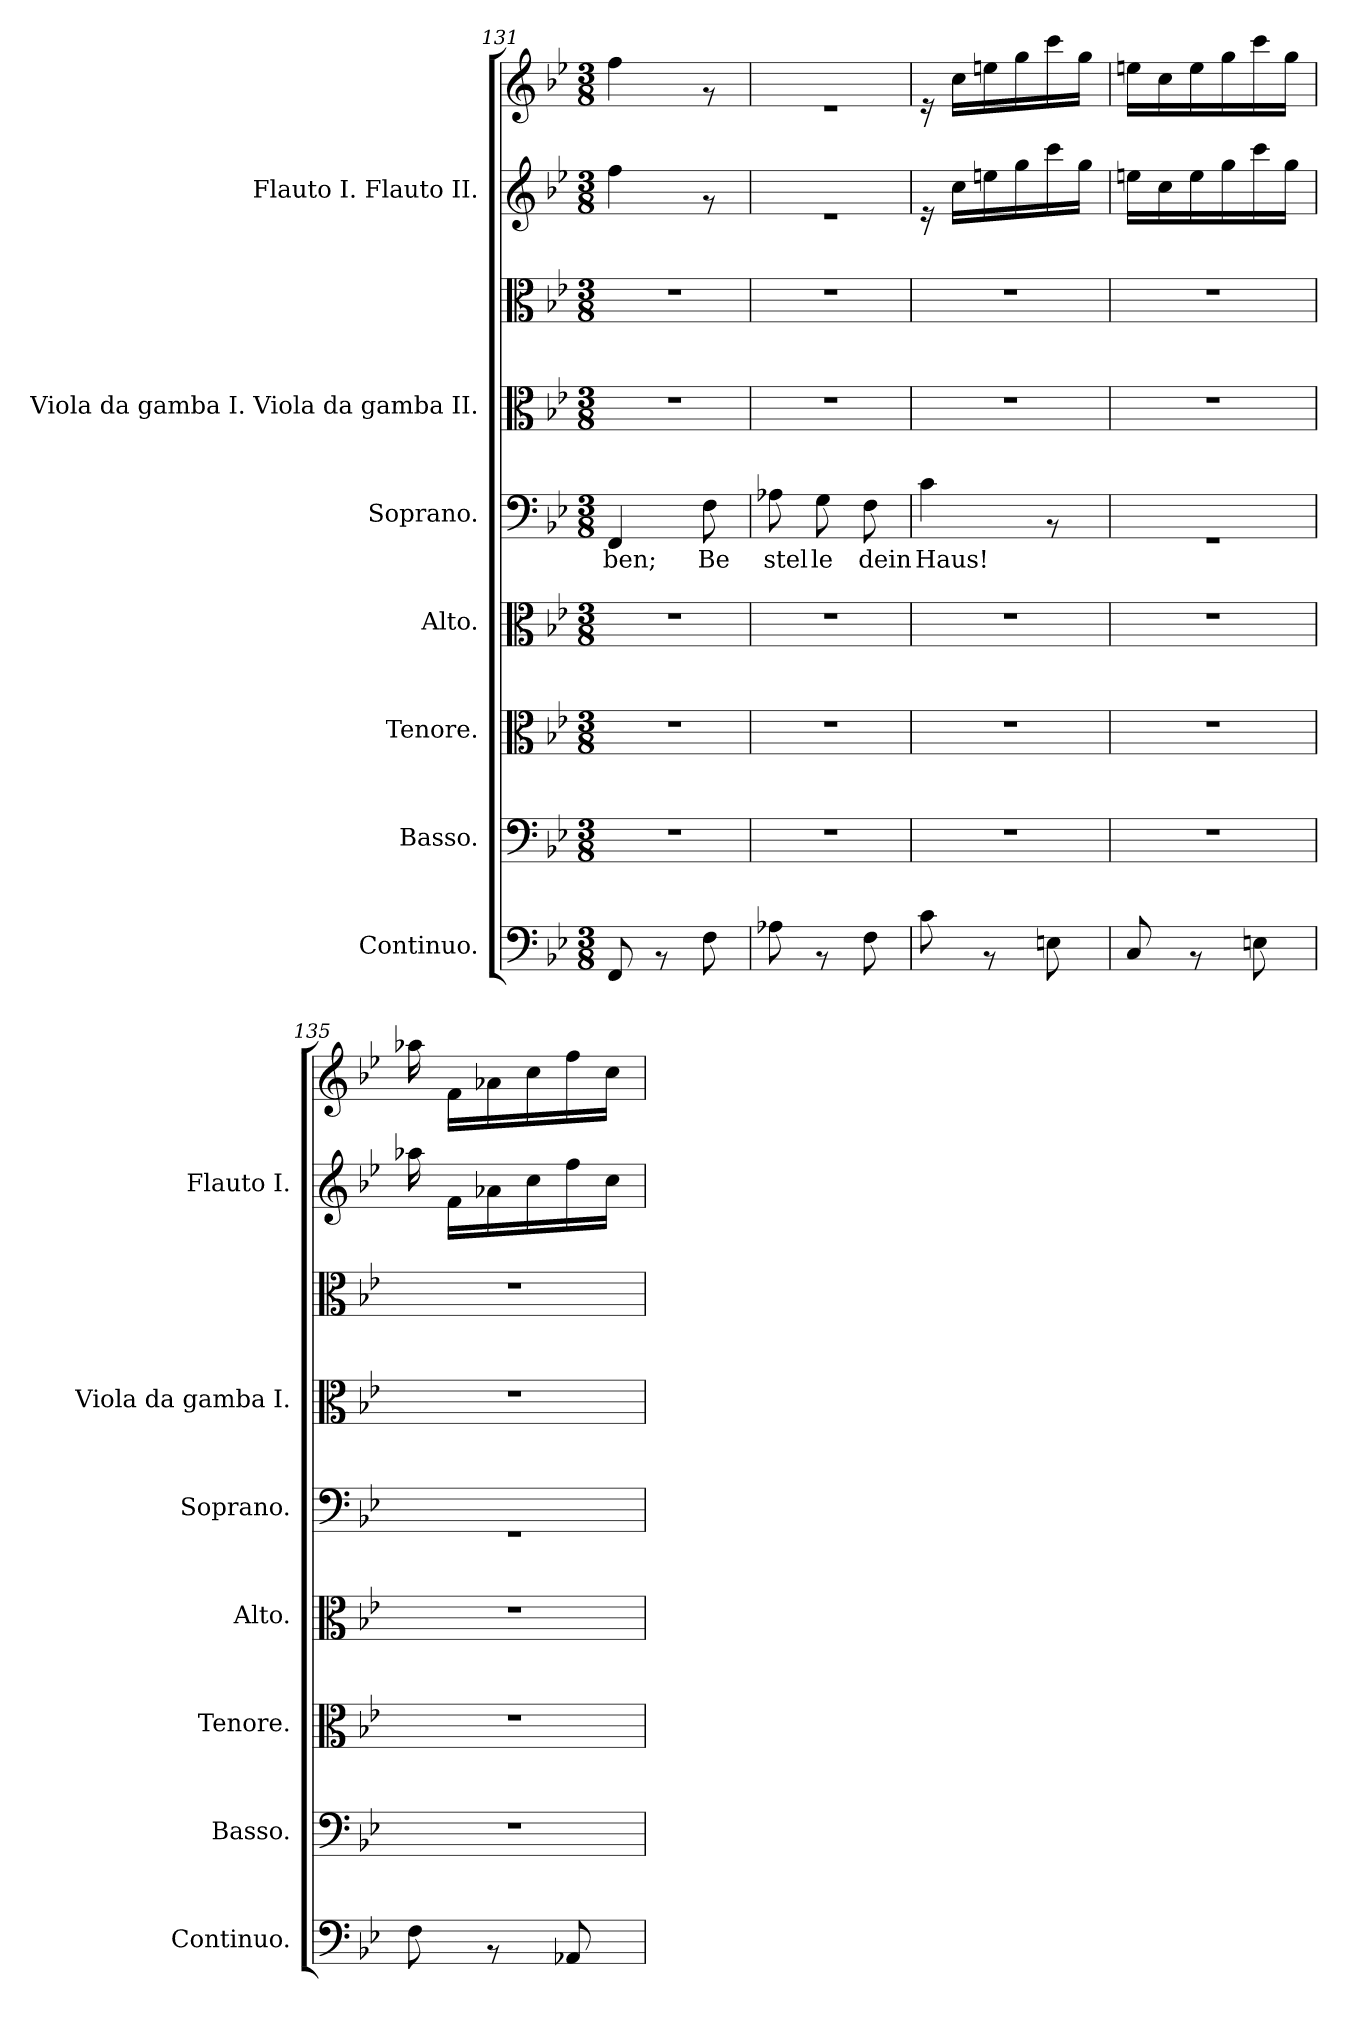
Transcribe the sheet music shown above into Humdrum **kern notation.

**kern	**kern	**kern	**kern	**kern	**text	**kern	**kern	**kern	**kern
*part7	*part6	*part5	*part4	*part3	*part3	*part2	*part2	*part1	*part1
*staff9	*staff8	*staff7	*staff6	*staff5	*staff5	*staff4	*staff3	*staff2	*staff1
*I"Continuo.	*I"Basso.	*I"Tenore.	*I"Alto.	*I"Soprano.	*	*I"Viola da gamba I. Viola da gamba II.	*	*I"Flauto I. Flauto II.	*
*I'Continuo.	*I'Basso.	*I'Tenore.	*I'Alto.	*I'Soprano.	*	*I'Viola da gamba I.	*	*I'Flauto I.	*
*clefF4	*clefF4	*clefC3	*clefC3	*clefF4	*	*clefC3	*clefC3	*clefG2	*clefG2
*k[b-e-]	*k[b-e-]	*k[b-e-]	*k[b-e-]	*k[b-e-]	*	*k[b-e-]	*k[b-e-]	*k[b-e-]	*k[b-e-]
*B-:	*B-:	*B-:	*B-:	*B-:	*	*B-:	*B-:	*B-:	*B-:
*M3/8	*M3/8	*M3/8	*M3/8	*M3/8	*	*M3/8	*M3/8	*M3/8	*M3/8
=131	=131	=131	=131	=131	=131	=131	=131	=131	=131
!	!	!	!	!	!LO:LY:b	!	!	!	!
8FF/	4.r	4.r	4.r	4FF/	ben;	4.r	4.r	4ff\	4ff\
8rAA	.	.	.	.	.	.	.	.	.
!	!	!	!	!	!LO:LY:b	!	!	!	!
8F\	.	.	.	8F\	Be	.	.	8rf	8rf
=132	=132	=132	=132	=132	=132	=132	=132	=132	=132
!	!	!	!	!	!LO:LY:b	!	!	!	!
8A-X\	4.r	4.r	4.r	8A-X\	stel	4.r	4.r	4.re	4.re
!	!	!	!	!	!LO:LY:b	!	!	!	!
8rAA	.	.	.	8G\	le	.	.	.	.
!	!	!	!	!	!LO:LY:b	!	!	!	!
8F\	.	.	.	8F\	dein	.	.	.	.
=133	=133	=133	=133	=133	=133	=133	=133	=133	=133
!	!	!	!	!	!LO:LY:b	!	!	!	!
8c\	4.r	4.r	4.r	4c\	Haus!	4.r	4.r	16re	16re
.	.	.	.	.	.	.	.	16cc\LL	16cc\LL
8rAA	.	.	.	.	.	.	.	16een\	16een\
.	.	.	.	.	.	.	.	16gg\	16gg\
8En\	.	.	.	8rAA	.	.	.	16ccc\	16ccc\
.	.	.	.	.	.	.	.	16gg\JJ	16gg\JJ
=134	=134	=134	=134	=134	=134	=134	=134	=134	=134
8C/	4.r	4.r	4.r	4.rGG	.	4.r	4.r	16een\LL	16een\LL
.	.	.	.	.	.	.	.	16cc\	16cc\
8rAA	.	.	.	.	.	.	.	16ee\	16ee\
.	.	.	.	.	.	.	.	16gg\	16gg\
8En\	.	.	.	.	.	.	.	16ccc\	16ccc\
.	.	.	.	.	.	.	.	16gg\JJ	16gg\JJ
=135	=135	=135	=135	=135	=135	=135	=135	=135	=135
8F\	4.r	4.r	4.r	4.rGG	.	4.r	4.r	16aa-X\	16aa-X\
.	.	.	.	.	.	.	.	16f\LL	16f\LL
8rAA	.	.	.	.	.	.	.	16a-X\	16a-X\
.	.	.	.	.	.	.	.	16cc\	16cc\
8AA-X/	.	.	.	.	.	.	.	16ff\	16ff\
.	.	.	.	.	.	.	.	16cc\JJ	16cc\JJ
=	=	=	=	=	=	=	=	=	=
*-	*-	*-	*-	*-	*-	*-	*-	*-	*-
